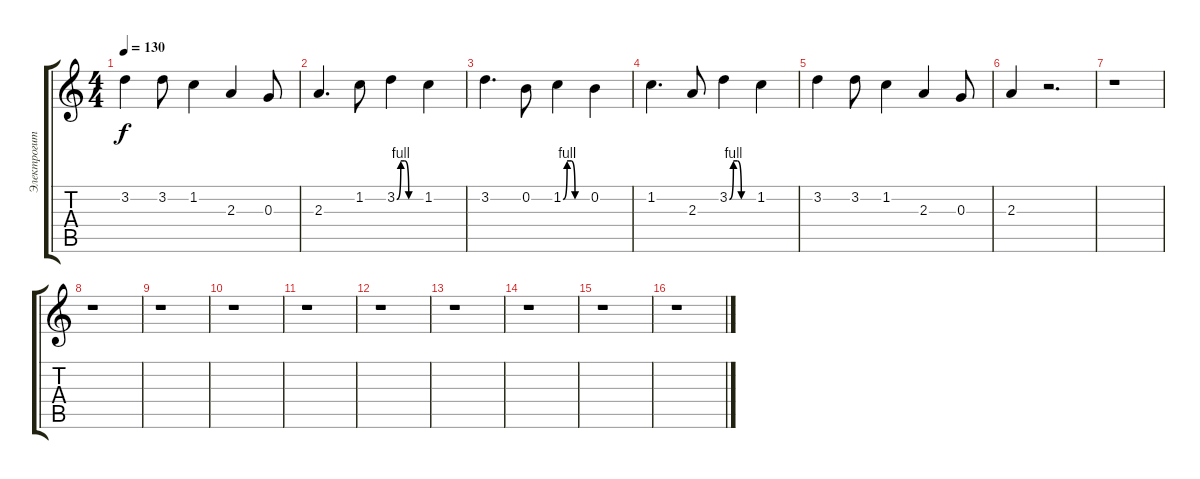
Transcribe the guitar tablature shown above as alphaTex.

\track ("Электрогитара" "Электрогит") {instrument distortionguitar}
\staff {score tabs}
\tuning (E4 B3 G3 D3 A2 E2) {hide}
\ts (4 4)
\tempo 130
\clef g2
\ks c
3.2.4{dy f} 3.2.8 1.2.4 2.3.4 0.3.8 |
2.3.4{d} 1.2.8 3.2{be (custom 0 0 10 4 20 4 30 0 60 0)}.4 1.2.4 |
3.2.4{d} 0.2.8 1.2{be (custom 0 0 10 4 20 4 30 0 60 0)}.4 0.2.4 |
1.2.4{d} 2.3.8 3.2{be (custom 0 0 10 4 20 4 30 0 60 0)}.4 1.2.4 |
3.2.4 3.2.8 1.2.4 2.3.4 0.3.8 |
2.3.4 r.2{d} |
r.1 |
r.1 |
r.1 |
r.1 |
r.1 |
r.1 |
r.1 |
r.1 |
r.1 |
r.1
